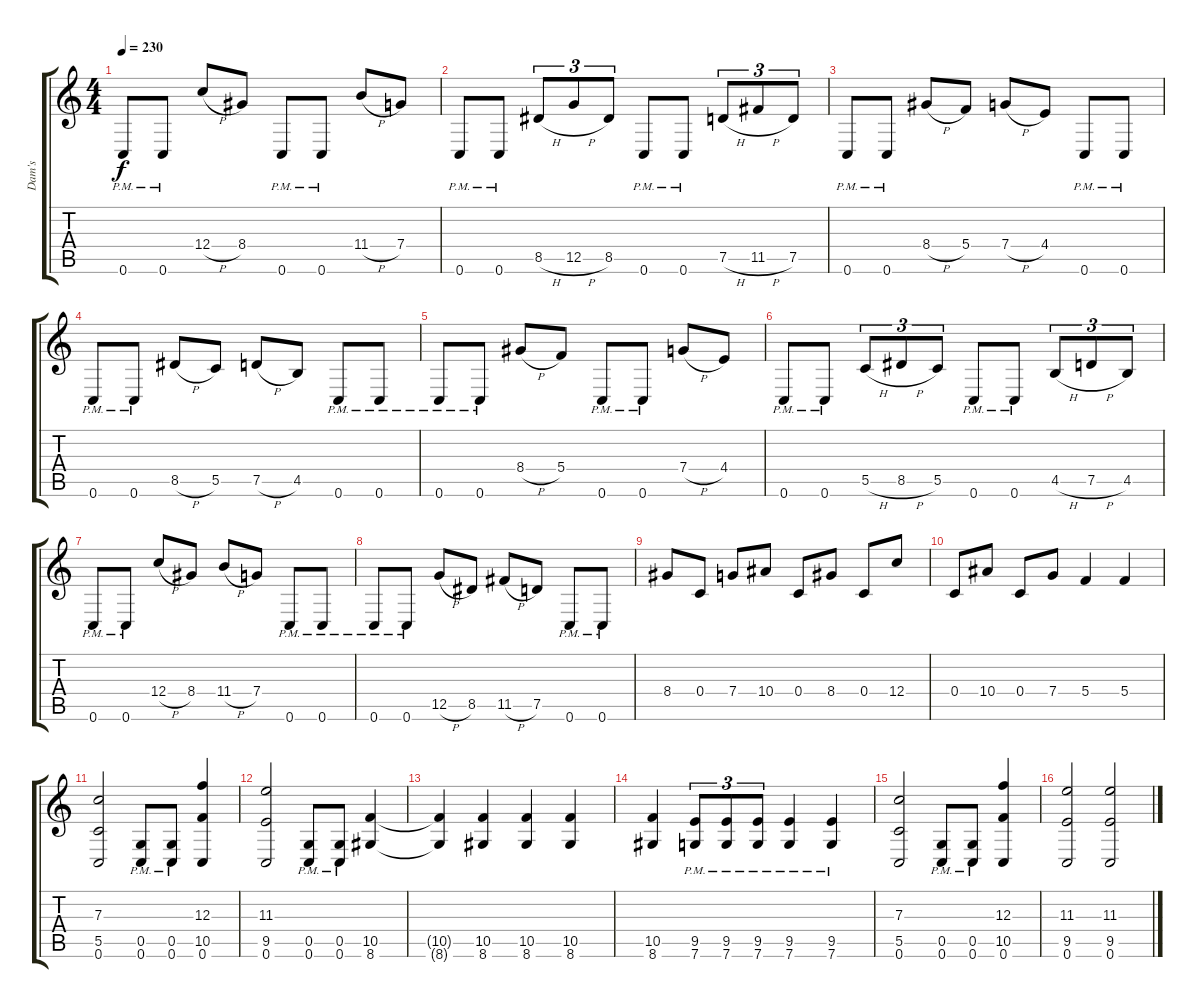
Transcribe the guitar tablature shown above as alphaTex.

\track ("Dam's" "Dam's") {instrument distortionguitar}
\staff {score tabs}
\tuning (D4 A3 F3 C3 G2 C2) {hide}
\ts (4 4)
\tempo 230
\clef g2
\ks c
0.6{pm}.8{dy f} 0.6{pm}.8 12.4{h}.8 8.4.8 0.6{pm}.8 0.6{pm}.8 11.4{h}.8 7.4.8 |
0.6{pm}.8 0.6{pm}.8 8.5{h}.8{tu (3 2)} 12.5{h}.8{tu (3 2)} 8.5.8{tu (3 2)} 0.6{pm}.8 0.6{pm}.8 7.5{h}.8{tu (3 2)} 11.5{h}.8{tu (3 2)} 7.5.8{tu (3 2)} |
0.6{pm}.8 0.6{pm}.8 8.4{h}.8 5.4.8 7.4{h}.8 4.4.8 0.6{pm}.8 0.6{pm}.8 |
0.6{pm}.8 0.6{pm}.8 8.5{h}.8 5.5.8 7.5{h}.8 4.5.8 0.6{pm}.8 0.6{pm}.8 |
0.6{pm}.8 0.6{pm}.8 8.4{h}.8 5.4.8 0.6{pm}.8 0.6{pm}.8 7.4{h}.8 4.4.8 |
0.6{pm}.8 0.6{pm}.8 5.5{h}.8{tu (3 2)} 8.5{h}.8{tu (3 2)} 5.5.8{tu (3 2)} 0.6{pm}.8 0.6{pm}.8 4.5{h}.8{tu (3 2)} 7.5{h}.8{tu (3 2)} 4.5.8{tu (3 2)} |
0.6{pm}.8 0.6{pm}.8 12.4{h}.8 8.4.8 11.4{h}.8 7.4.8 0.6{pm}.8 0.6{pm}.8 |
0.6{pm}.8 0.6{pm}.8 12.5{h}.8 8.5.8 11.5{h}.8 7.5.8 0.6{pm}.8 0.6{pm}.8 |
8.4.8 0.4.8 7.4.8 10.4.8 0.4.8 8.4.8 0.4.8 12.4.8 |
0.4.8 10.4.8 0.4.8 7.4.8 5.4.4 5.4.4 |
(7.3 5.5 0.6).2 (0.5{pm} 0.6{pm}).8 (0.5{pm} 0.6{pm}).8 (12.3 10.5 0.6).4 |
(11.3 9.5 0.6).2 (0.5{pm} 0.6{pm}).8 (0.5{pm} 0.6{pm}).8 (10.5 8.6).4 |
(10.5{t} 8.6{t}).4 (10.5 8.6).4 (10.5 8.6).4 (10.5 8.6).4 |
(10.5 8.6).4 (9.5{pm} 7.6{pm}).8{tu (3 2)} (9.5{pm} 7.6{pm}).8{tu (3 2)} (9.5{pm} 7.6{pm}).8{tu (3 2)} (9.5{pm} 7.6{pm}).4 (9.5{pm} 7.6{pm}).4 |
(7.3 5.5 0.6).2 (0.5{pm} 0.6{pm}).8 (0.5{pm} 0.6{pm}).8 (12.3 10.5 0.6).4 |
(11.3 9.5 0.6).2 (11.3 9.5 0.6).2
